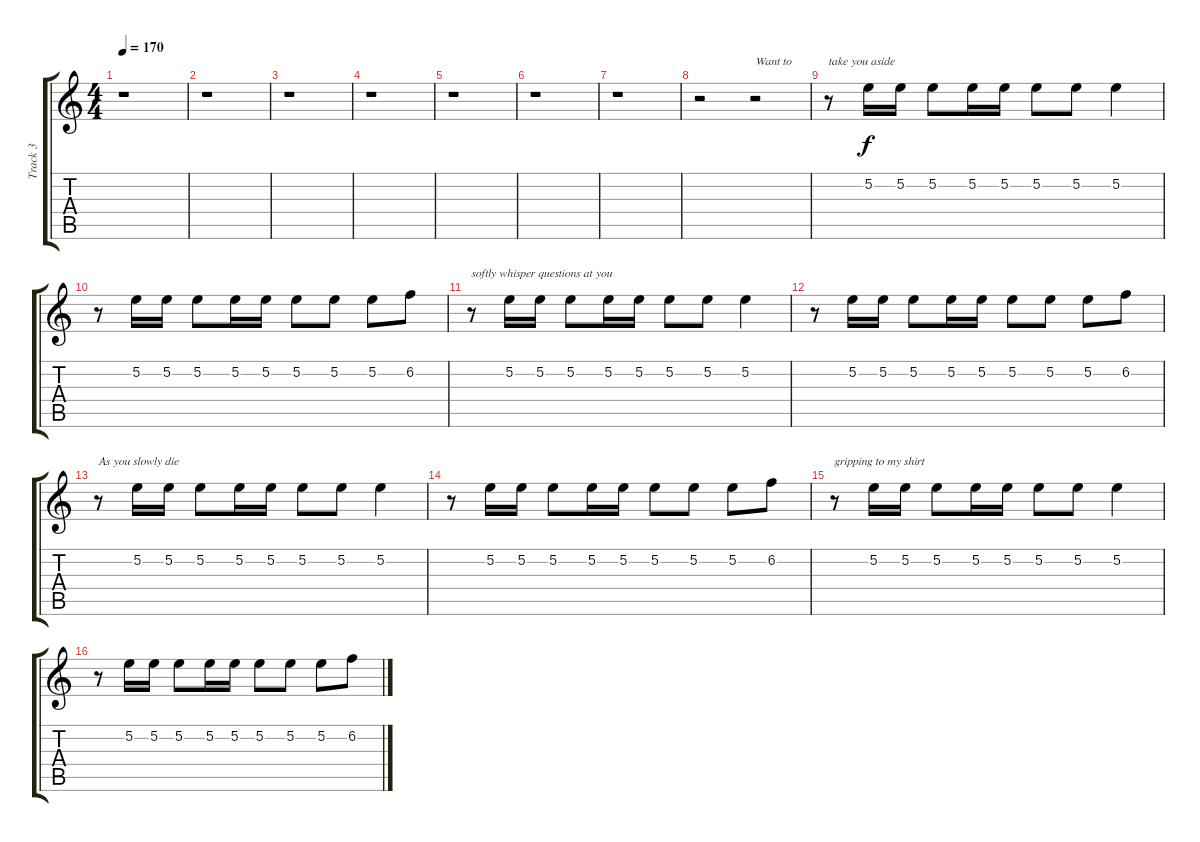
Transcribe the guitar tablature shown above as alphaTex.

\track ("Track 3" "Track 3") {instrument electricguitarjazz}
\staff {score tabs}
\tuning (E4 B3 G3 D3 A2 E2) {hide}
\ts (4 4)
\tempo 170
\clef g2
\ks c
r.1{dy f} |
r.1 |
r.1 |
r.1 |
r.1 |
r.1 |
r.1 |
r.2 r.2{txt "Want to"} |
r.8{txt "take you aside"} 5.2.16 5.2.16 5.2.8 5.2.16 5.2.16 5.2.8 5.2.8 5.2.4 |
r.8 5.2.16 5.2.16 5.2.8 5.2.16 5.2.16 5.2.8 5.2.8 5.2.8 6.2.8 |
r.8{txt "softly whisper questions at you"} 5.2.16 5.2.16 5.2.8 5.2.16 5.2.16 5.2.8 5.2.8 5.2.4 |
r.8 5.2.16 5.2.16 5.2.8 5.2.16 5.2.16 5.2.8 5.2.8 5.2.8 6.2.8 |
r.8{txt "As you slowly die"} 5.2.16 5.2.16 5.2.8 5.2.16 5.2.16 5.2.8 5.2.8 5.2.4 |
r.8 5.2.16 5.2.16 5.2.8 5.2.16 5.2.16 5.2.8 5.2.8 5.2.8 6.2.8 |
r.8{txt "gripping to my shirt"} 5.2.16 5.2.16 5.2.8 5.2.16 5.2.16 5.2.8 5.2.8 5.2.4 |
r.8 5.2.16 5.2.16 5.2.8 5.2.16 5.2.16 5.2.8 5.2.8 5.2.8 6.2.8
